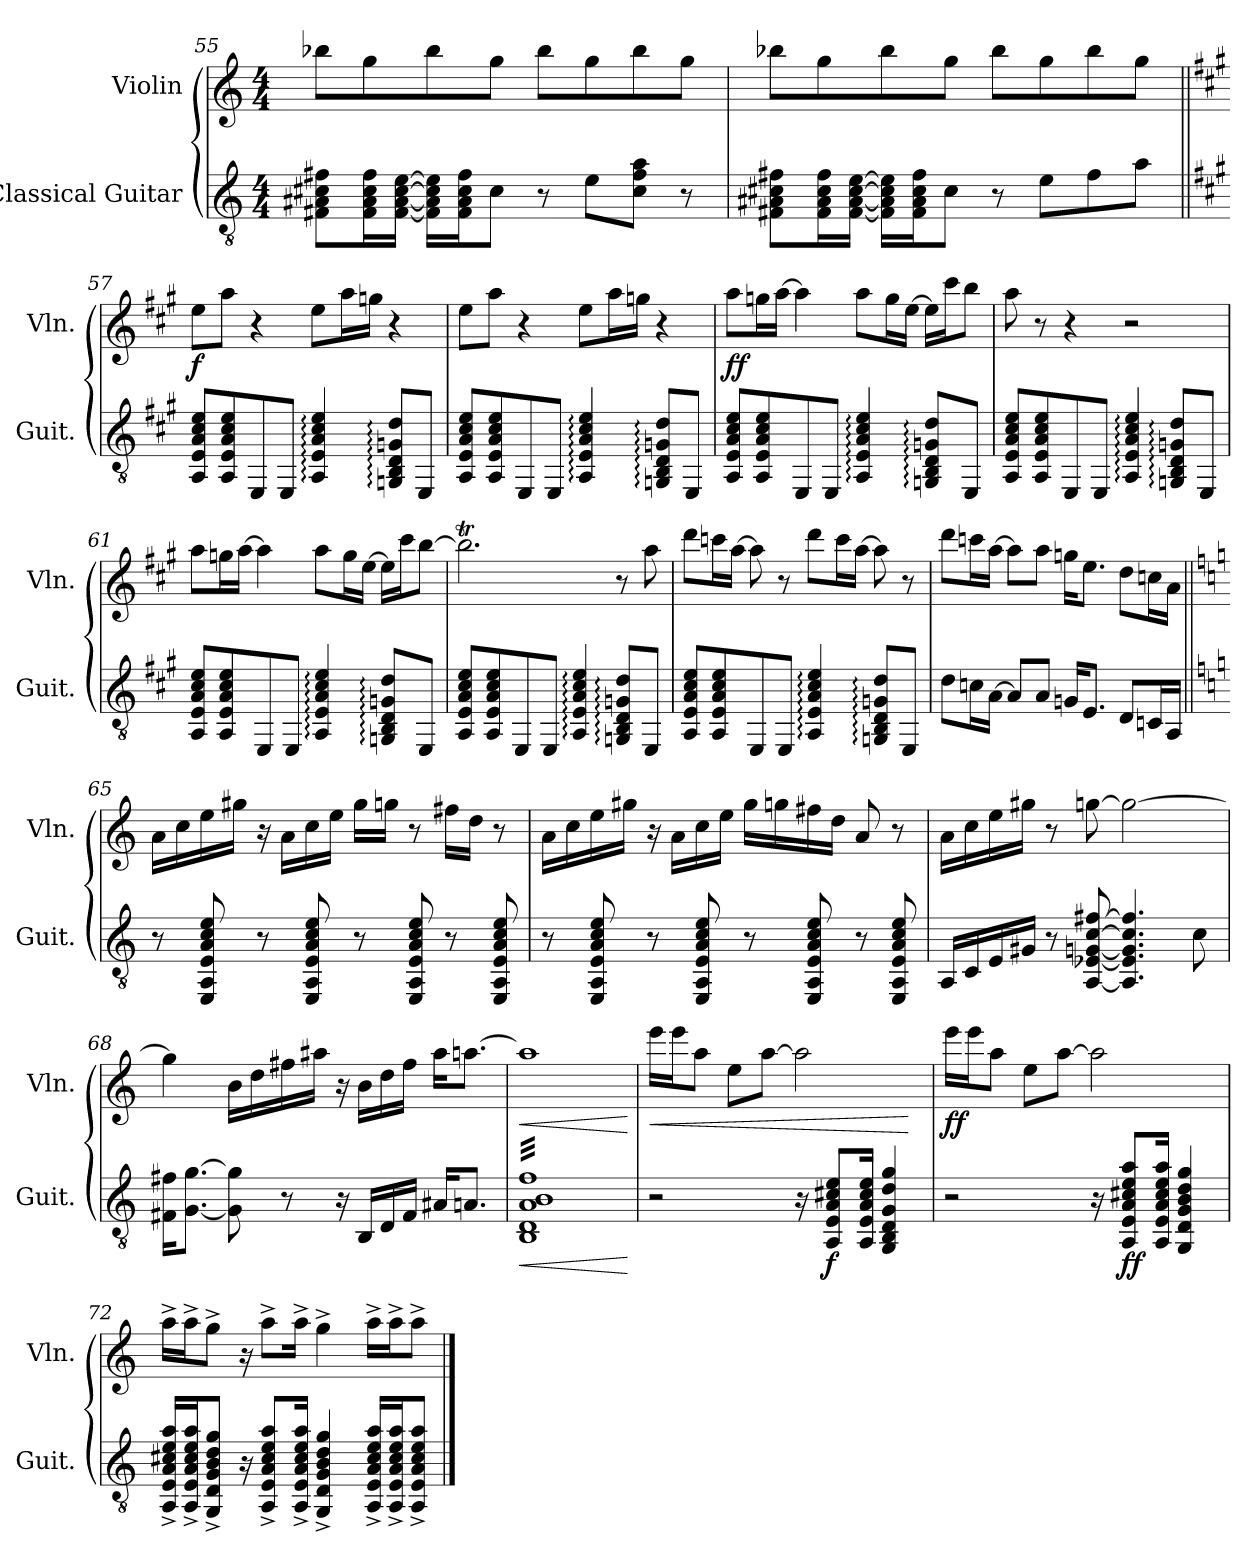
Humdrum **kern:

**kern	**dynam	**kern	**dynam
*part2	*part2	*part1	*part1
*staff2	*staff2	*staff1	*staff1
*I"Classical Guitar	*	*I"Violin	*
*I'Guit.	*	*I'Vln.	*
*clefGv2	*	*clefG2	*
*k[]	*	*k[]	*
*M4/4	*	*M4/4	*
=55	=55	=55	=55
8F#X\ 8A#X\ 8c#X\ 8f#X\L	.	8bb-X\L	.
16F#\ 16A#\ 16c#\ 16f#\L	.	8gg\	.
[16F#\ [16A#\ [16c#\ [16e\JJ	.	.	.
16F#\] 16A#\] 16c#\] 16e\]LL	.	8bb-\	.
16F#\ 16A#\ 16c#\ 16f#\J	.	.	.
8c#\J	.	8gg\J	.
8r	.	8bb-\L	.
8e\L	.	8gg\	.
8c#\ 8f#\ 8a\J	.	8bb-\	.
8r	.	8gg\J	.
=56	=56	=56	=56
8F#X\ 8A#X\ 8c#X\ 8f#X\L	.	8bb-X\L	.
16F#\ 16A#\ 16c#\ 16f#\L	.	8gg\	.
[16F#\ [16A#\ [16c#\ [16e\JJ	.	.	.
16F#\] 16A#\] 16c#\] 16e\]LL	.	8bb-\	.
16F#\ 16A#\ 16c#\ 16f#\J	.	.	.
8c#\J	.	8gg\J	.
8r	.	8bb-\L	.
8e\L	.	8gg\	.
8f#\	.	8bb-\	.
8a\J	.	8gg\J	.
!!LO:LB:g=z
=57||	=57||	=57||	=57||
*k[f#c#g#]	*	*k[f#c#g#]	*
!	!	!	!LO:DY:b
8AA/ 8E/ 8A/ 8c#/ 8e/L	.	8ee\L	f
8AA/ 8E/ 8A/ 8c#/ 8e/	.	8aa\J	.
8EE/	.	4r	.
8EE/J	.	.	.
4AA/: 4E/: 4A/: 4c#/: 4e/:	.	8ee\L	.
.	.	16aa\L	.
.	.	16ggn\JJ	.
8GGn/: 8BB/: 8D/: 8Gn/: 8d/:L	.	4r	.
8EE/J	.	.	.
=58	=58	=58	=58
8AA/ 8E/ 8A/ 8c#/ 8e/L	.	8ee\L	.
8AA/ 8E/ 8A/ 8c#/ 8e/	.	8aa\J	.
8EE/	.	4r	.
8EE/J	.	.	.
4AA/: 4E/: 4A/: 4c#/: 4e/:	.	8ee\L	.
.	.	16aa\L	.
.	.	16ggn\JJ	.
8GGn/: 8BB/: 8D/: 8Gn/: 8d/:L	.	4r	.
8EE/J	.	.	.
=59	=59	=59	=59
!	!	!	!LO:DY:b
8AA/ 8E/ 8A/ 8c#/ 8e/L	.	8aa\L	ff
8AA/ 8E/ 8A/ 8c#/ 8e/	.	16ggn\L	.
.	.	[16aa\JJ	.
8EE/	.	4aa\]	.
8EE/J	.	.	.
4AA/: 4E/: 4A/: 4c#/: 4e/:	.	8aa\L	.
.	.	16gg\L	.
.	.	[16ee\JJ	.
8GGn/: 8BB/: 8D/: 8Gn/: 8d/:L	.	16ee\LL]	.
.	.	16ccc#\J	.
8EE/J	.	8bb\J	.
!!LO:LB:g=z
=60	=60	=60	=60
8AA/ 8E/ 8A/ 8c#/ 8e/L	.	8aa\	.
8AA/ 8E/ 8A/ 8c#/ 8e/	.	8r	.
8EE/	.	4r	.
8EE/J	.	.	.
4AA/: 4E/: 4A/: 4c#/: 4e/:	.	2r	.
8GGn/: 8BB/: 8D/: 8Gn/: 8d/:L	.	.	.
8EE/J	.	.	.
=61	=61	=61	=61
8AA/ 8E/ 8A/ 8c#/ 8e/L	.	8aa\L	.
8AA/ 8E/ 8A/ 8c#/ 8e/	.	16ggn\L	.
.	.	[16aa\JJ	.
8EE/	.	4aa\]	.
8EE/J	.	.	.
4AA/: 4E/: 4A/: 4c#/: 4e/:	.	8aa\L	.
.	.	16gg\L	.
.	.	[16ee\JJ	.
8GGn/: 8BB/: 8D/: 8Gn/: 8d/:L	.	16ee\LL]	.
.	.	16ccc#\J	.
8EE/J	.	[8bb\J	.
=62	=62	=62	=62
8AA/ 8E/ 8A/ 8c#/ 8e/L	.	2.bbT\]	.
8AA/ 8E/ 8A/ 8c#/ 8e/	.	.	.
8EE/	.	.	.
8EE/J	.	.	.
4AA/: 4E/: 4A/: 4c#/: 4e/:	.	.	.
8GGn/: 8BB/: 8D/: 8Gn/: 8d/:L	.	8r	.
8EE/J	.	8aa\	.
!!LO:PB:g=z
=63	=63	=63	=63
8AA/ 8E/ 8A/ 8c#/ 8e/L	.	8ddd\L	.
8AA/ 8E/ 8A/ 8c#/ 8e/	.	16cccn\L	.
.	.	[16aa\JJ	.
8EE/	.	8aa\]	.
8EE/J	.	8r	.
4AA/: 4E/: 4A/: 4c#/: 4e/:	.	8ddd\L	.
.	.	16ccc\L	.
.	.	[16aa\JJ	.
8GGn/: 8BB/: 8D/: 8Gn/: 8d/:L	.	8aa\]	.
8EE/J	.	8r	.
=64	=64	=64	=64
8d\L	.	8ddd\L	.
16cn\L	.	16cccn\L	.
[16A\JJ	.	[16aa\JJ	.
8A/L]	.	8aa\L]	.
8A/J	.	8aa\J	.
16Gn/KL	.	16ggn\KL	.
8.E/J	.	8.ee\J	.
8D/L	.	8dd\L	.
16Cn/L	.	16ccn\L	.
16AA/JJ	.	16a\JJ	.
!!LO:LB:g=z
=65||	=65||	=65||	=65||
*k[]	*	*k[]	*
8r	.	16a\LL	.
.	.	16cc\	.
8EE/ 8AA/ 8E/ 8A/ 8c/ 8e/	.	16ee\	.
.	.	16gg#X\JJ	.
8r	.	16r	.
.	.	16a\LL	.
8EE/ 8AA/ 8E/ 8A/ 8c/ 8e/	.	16cc\	.
.	.	16ee\JJ	.
8r	.	16gg#\LL	.
.	.	16ggn\JJ	.
8EE/ 8AA/ 8E/ 8A/ 8c/ 8e/	.	8r	.
8r	.	16ff#X\LL	.
.	.	16dd\JJ	.
8EE/ 8AA/ 8E/ 8A/ 8c/ 8e/	.	8r	.
=66	=66	=66	=66
8r	.	16a\LL	.
.	.	16cc\	.
8EE/ 8AA/ 8E/ 8A/ 8c/ 8e/	.	16ee\	.
.	.	16gg#X\JJ	.
8r	.	16r	.
.	.	16a\LL	.
8EE/ 8AA/ 8E/ 8A/ 8c/ 8e/	.	16cc\	.
.	.	16ee\JJ	.
8r	.	16gg#\LL	.
.	.	16ggn\	.
8EE/ 8AA/ 8E/ 8A/ 8c/ 8e/	.	16ff#X\	.
.	.	16dd\JJ	.
8r	.	8a/	.
8EE/ 8AA/ 8E/ 8A/ 8c/ 8e/	.	8r	.
!!LO:LB:g=z
=67	=67	=67	=67
16AA/LL	.	16a\LL	.
16C/	.	16cc\	.
16E/	.	16ee\	.
16G#X/JJ	.	16gg#X\JJ	.
8r	.	8r	.
[8AA/ [8E-X/ [8Gn/ [8c/ [8f#X/	.	[8ggn\	.
4.AA/] 4.E-/] 4.G/] 4.c/] 4.f#/]	.	2gg\_	.
8c\	.	.	.
=68	=68	=68	=68
16F#X\ 16f#X\KL	.	4gg\]	.
[8.G\ [8.g\J	.	.	.
8G\] 8g\]	.	16b\LL	.
.	.	16dd\	.
8r	.	16ff#X\	.
.	.	16aa#X\JJ	.
16r	.	16r	.
16BB/LL	.	16b\LL	.
16D/	.	16dd\	.
16F#/JJ	.	16ff#\JJ	.
16A#X/KL	.	16aa#\KL	.
8.An/J	.	[8.aan\J	.
=69	=69	=69	=69
!	!LO:HP:b	!	!LO:HP:b
*tremolo	*	*	*
32BB 32D 32A 32B 32fLLL	<	1aa]	<
32BB 32D 32A 32B 32f	.	.	.
32BB 32D 32A 32B 32f	.	.	.
32BB 32D 32A 32B 32f	.	.	.
32BB 32D 32A 32B 32f	.	.	.
32BB 32D 32A 32B 32f	.	.	.
32BB 32D 32A 32B 32f	.	.	.
32BB 32D 32A 32B 32f	.	.	.
32BB 32D 32A 32B 32f	.	.	.
32BB 32D 32A 32B 32f	.	.	.
32BB 32D 32A 32B 32f	.	.	.
32BB 32D 32A 32B 32f	.	.	.
32BB 32D 32A 32B 32f	.	.	.
32BB 32D 32A 32B 32f	.	.	.
32BB 32D 32A 32B 32f	.	.	.
32BB 32D 32A 32B 32f	.	.	.
32BB 32D 32A 32B 32f	.	.	.
32BB 32D 32A 32B 32f	.	.	.
32BB 32D 32A 32B 32f	.	.	.
32BB 32D 32A 32B 32f	.	.	.
32BB 32D 32A 32B 32f	.	.	.
32BB 32D 32A 32B 32f	.	.	.
32BB 32D 32A 32B 32f	.	.	.
32BB 32D 32A 32B 32f	.	.	.
32BB 32D 32A 32B 32f	.	.	.
32BB 32D 32A 32B 32f	.	.	.
32BB 32D 32A 32B 32f	.	.	.
32BB 32D 32A 32B 32f	.	.	.
32BB 32D 32A 32B 32f	.	.	.
32BB 32D 32A 32B 32f	.	.	.
32BB 32D 32A 32B 32f	.	.	.
32BB 32D 32A 32B 32fJJJ	.	.	.
*Xtremolo	*	*	*
.	[	.	[
!!LO:LB:g=z
=70	=70	=70	=70
!	!	!	!LO:HP:b
2r	.	16eee\LL	<
.	.	16eee\J	.
.	.	8aa\J	.
.	.	8ee\L	.
.	.	[8aa\J	.
16r	.	2aa\]	.
!	!LO:DY:b	!	!
8AA/ 8E/ 8A/ 8c#X/ 8e/L	f	.	.
16AA/ 16E/ 16A/ 16c#/ 16e/Jk	.	.	.
4GG/ 4BB/ 4D/ 4G/ 4d/ 4g/	.	.	.
.	.	.	[
=71	=71	=71	=71
!	!	!	!LO:DY:b
2r	.	16eee\LL	ff
.	.	16eee\J	.
.	.	8aa\J	.
.	.	8ee\L	.
.	.	[8aa\J	.
16r	.	2aa\]	.
!	!LO:DY:b	!	!
8AA/ 8E/ 8A/ 8c#X/ 8e/ 8a/L	ff	.	.
16AA/ 16E/ 16A/ 16c#/ 16e/ 16a/Jk	.	.	.
4GG/ 4D/ 4G/ 4B/ 4d/ 4g/	.	.	.
=72	=72	=72	=72
16AA/^ 16E/^ 16A/^ 16c#X/^ 16e/^ 16a/^LL	.	16aa^\LL	.
16AA/^ 16E/^ 16A/^ 16c#/^ 16e/^ 16a/^J	.	16aa^\J	.
8GG/^ 8D/^ 8G/^ 8B/^ 8d/^ 8g/^J	.	8gg^\J	.
16r	.	16r	.
8AA/^ 8E/^ 8A/^ 8c#/^ 8e/^ 8a/^L	.	8aa^\L	.
16AA/^ 16E/^ 16A/^ 16c#/^ 16e/^ 16a/^Jk	.	16aa^\Jk	.
4GG/^ 4D/^ 4G/^ 4B/^ 4d/^ 4g/^	.	4gg^\	.
16AA/^ 16E/^ 16A/^ 16c#/^ 16e/^ 16a/^LL	.	16aa^\LL	.
16AA/^ 16E/^ 16A/^ 16c#/^ 16e/^ 16a/^J	.	16aa^\J	.
8AA/^ 8E/^ 8A/^ 8c#/^ 8e/^ 8a/^J	.	8aa^\J	.
==	==	==	==
*-	*-	*-	*-
